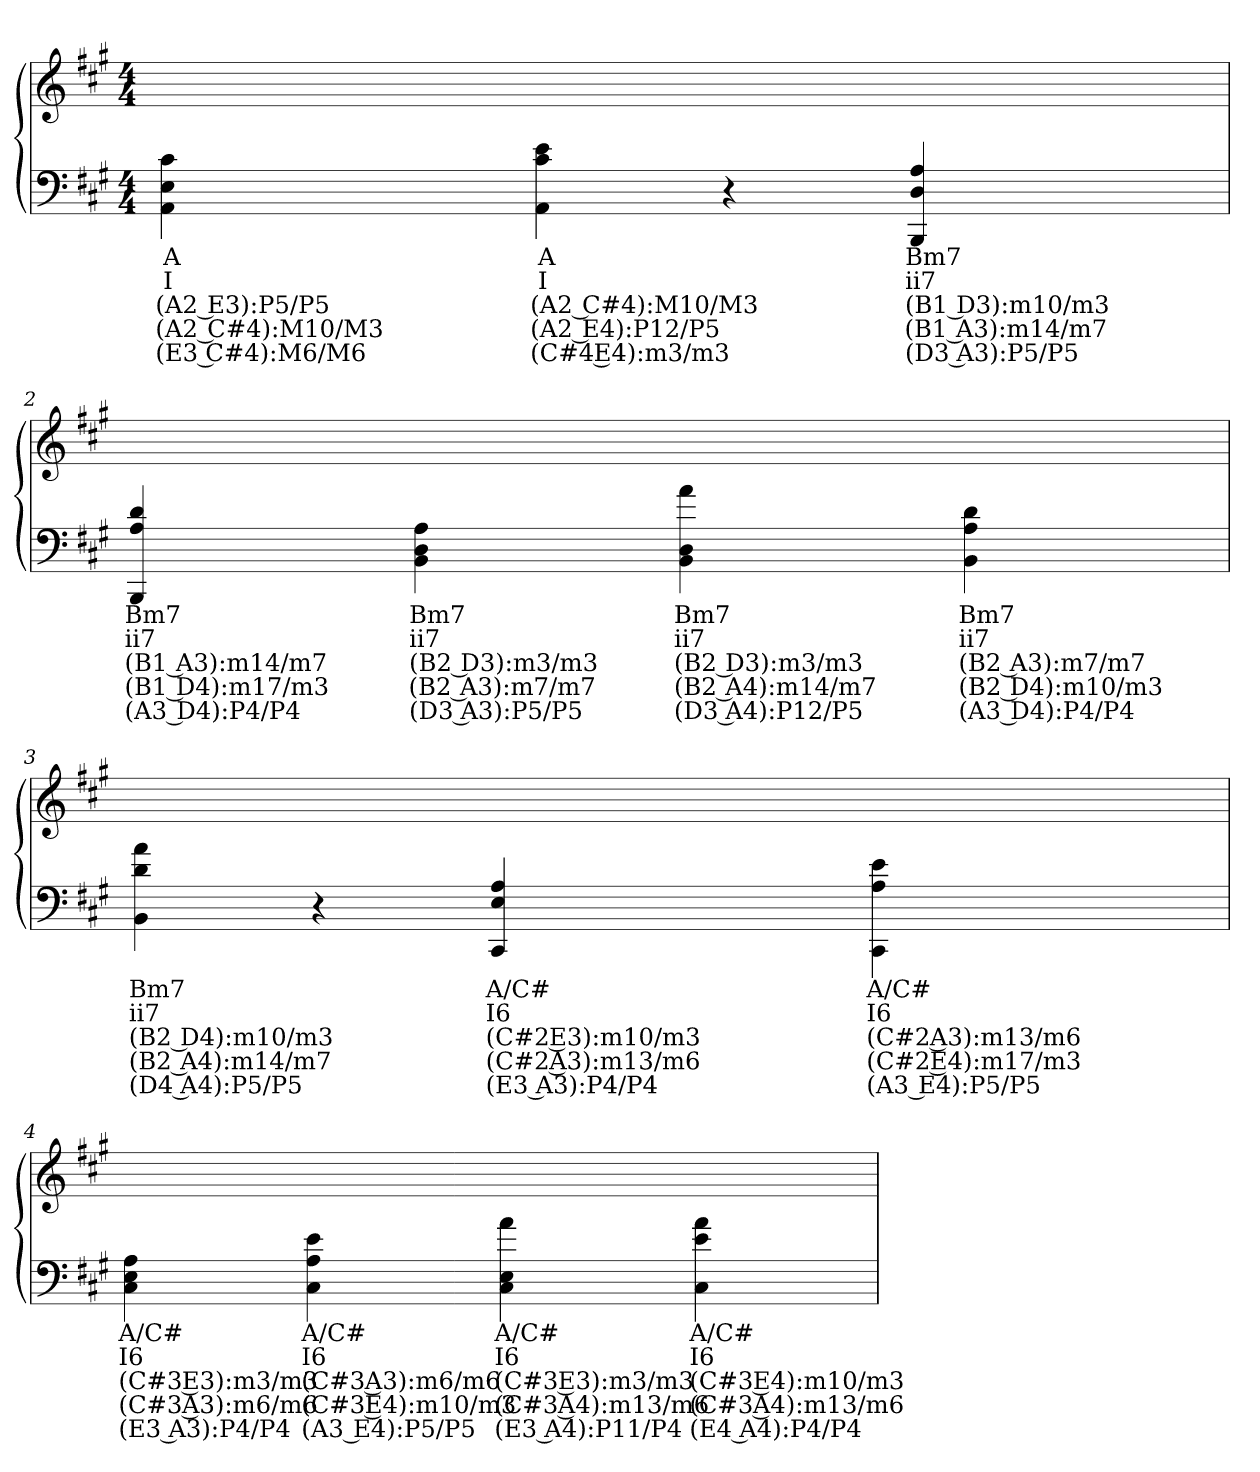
**kern	**text	**text	**text	**text	**text	**kern
*part2	*part2	*part2	*part2	*part2	*part2	*part1
*staff2	*staff2	*staff2	*staff2	*staff2	*staff2	*staff1
*clefF4	*	*	*	*	*	*clefG2
*k[f#c#g#]	*	*	*	*	*	*k[f#c#g#]
*A:	*	*	*	*	*	*A:
*M4/4	*	*	*	*	*	*M4/4
*MM60	*	*	*	*	*	*MM60
=1	=1	=1	=1	=1	=1	=1
4AA 4E 4c#	A	I	(A2 E3):P5/P5	(A2 C#4):M10/M3	(E3 C#4):M6/M6	1ryy
4AA 4c# 4e	A	I	(A2 C#4):M10/M3	(A2 E4):P12/P5	(C#4 E4):m3/m3	.
4r	.	.	.	.	.	.
4BBB 4D 4A	Bm7	ii7	(B1 D3):m10/m3	(B1 A3):m14/m7	(D3 A3):P5/P5	.
=2	=2	=2	=2	=2	=2	=2
4BBB 4A 4d	Bm7	ii7	(B1 A3):m14/m7	(B1 D4):m17/m3	(A3 D4):P4/P4	1ryy
4BB 4D 4A	Bm7	ii7	(B2 D3):m3/m3	(B2 A3):m7/m7	(D3 A3):P5/P5	.
4BB 4D 4a	Bm7	ii7	(B2 D3):m3/m3	(B2 A4):m14/m7	(D3 A4):P12/P5	.
4BB 4A 4d	Bm7	ii7	(B2 A3):m7/m7	(B2 D4):m10/m3	(A3 D4):P4/P4	.
=3	=3	=3	=3	=3	=3	=3
4BB 4d 4a	Bm7	ii7	(B2 D4):m10/m3	(B2 A4):m14/m7	(D4 A4):P5/P5	1ryy
4r	.	.	.	.	.	.
4CC# 4E 4A	A/C#	I6	(C#2 E3):m10/m3	(C#2 A3):m13/m6	(E3 A3):P4/P4	.
4CC# 4A 4e	A/C#	I6	(C#2 A3):m13/m6	(C#2 E4):m17/m3	(A3 E4):P5/P5	.
=4	=4	=4	=4	=4	=4	=4
4C# 4E 4A	A/C#	I6	(C#3 E3):m3/m3	(C#3 A3):m6/m6	(E3 A3):P4/P4	1ryy
4C# 4A 4e	A/C#	I6	(C#3 A3):m6/m6	(C#3 E4):m10/m3	(A3 E4):P5/P5	.
4C# 4E 4a	A/C#	I6	(C#3 E3):m3/m3	(C#3 A4):m13/m6	(E3 A4):P11/P4	.
4C# 4e 4a	A/C#	I6	(C#3 E4):m10/m3	(C#3 A4):m13/m6	(E4 A4):P4/P4	.
=	=	=	=	=	=	=
*-	*-	*-	*-	*-	*-	*-
